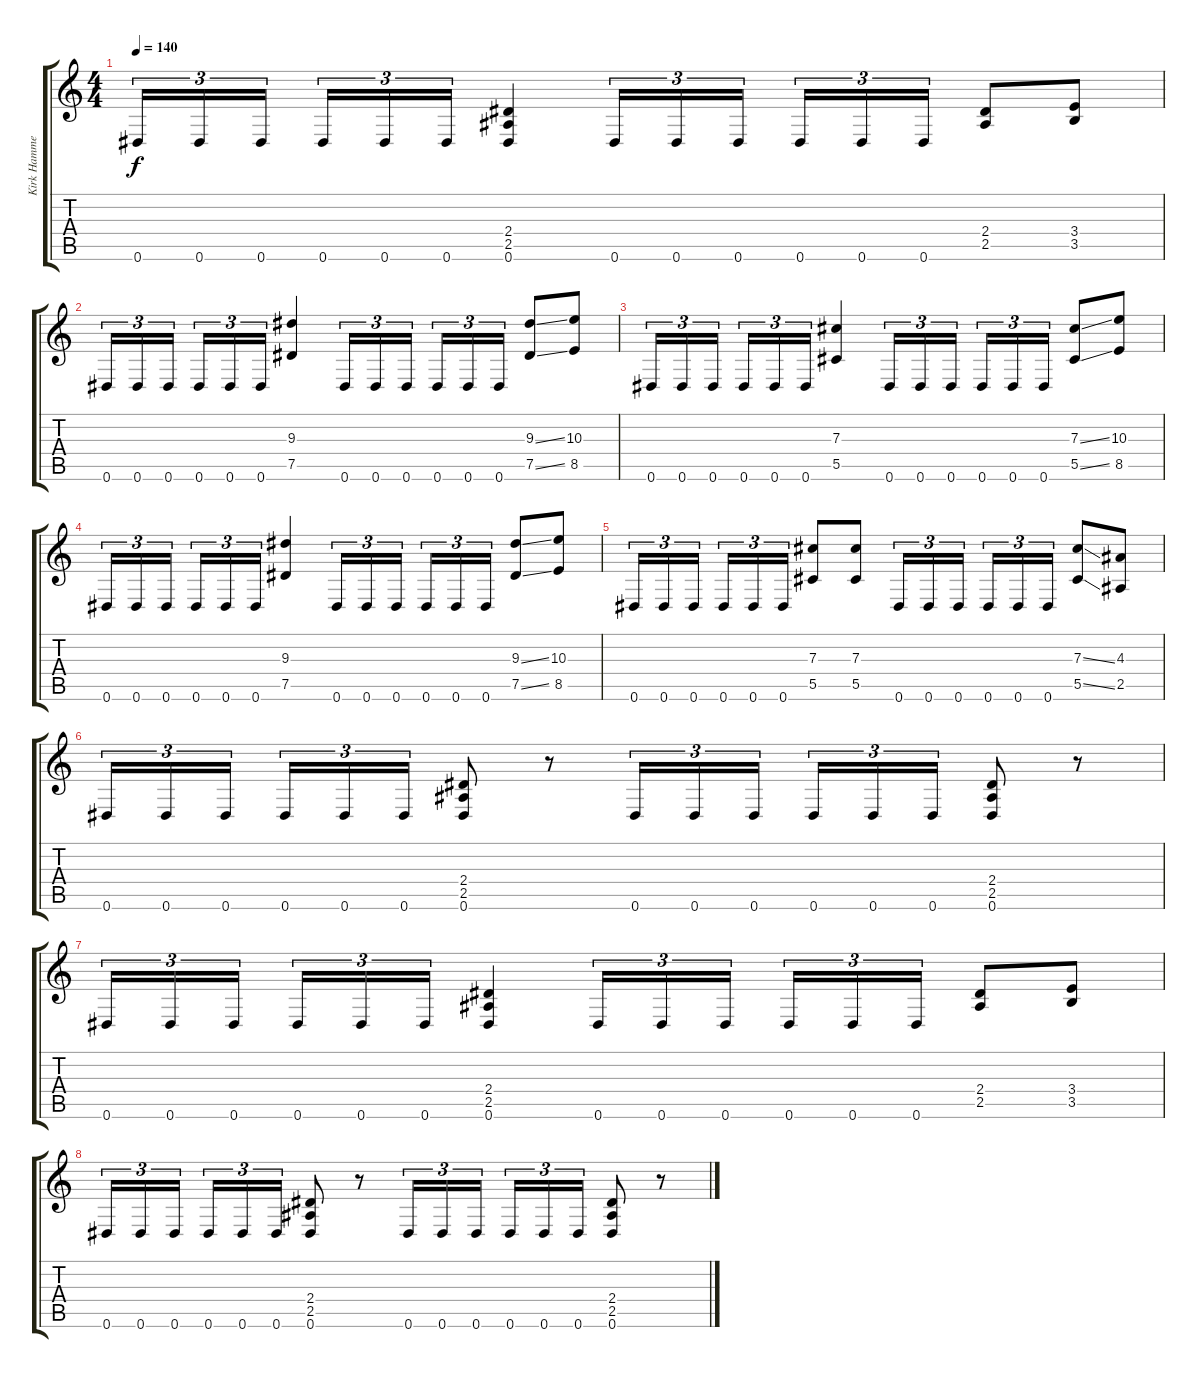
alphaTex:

\track ("Kirk Hammet" "Kirk Hamme") {instrument electricguitarclean}
\staff {score tabs}
\tuning (Eb4 Bb3 Gb3 Db3 Ab2 Eb2) {hide}
\ts (4 4)
\tempo 140
\clef g2
\ks c
0.6.16{tu (3 2) dy f} 0.6.16{tu (3 2)} 0.6.16{tu (3 2)} 0.6.16{tu (3 2)} 0.6.16{tu (3 2)} 0.6.16{tu (3 2)} (2.4 2.5 0.6).4 0.6.16{tu (3 2)} 0.6.16{tu (3 2)} 0.6.16{tu (3 2)} 0.6.16{tu (3 2)} 0.6.16{tu (3 2)} 0.6.16{tu (3 2)} (2.4 2.5).8 (3.4 3.5).8 |
0.6.16{tu (3 2)} 0.6.16{tu (3 2)} 0.6.16{tu (3 2)} 0.6.16{tu (3 2)} 0.6.16{tu (3 2)} 0.6.16{tu (3 2)} (9.3 7.5).4 0.6.16{tu (3 2)} 0.6.16{tu (3 2)} 0.6.16{tu (3 2)} 0.6.16{tu (3 2)} 0.6.16{tu (3 2)} 0.6.16{tu (3 2)} (9.3{ss} 7.5{ss}).8 (10.3 8.5).8 |
0.6.16{tu (3 2)} 0.6.16{tu (3 2)} 0.6.16{tu (3 2)} 0.6.16{tu (3 2)} 0.6.16{tu (3 2)} 0.6.16{tu (3 2)} (7.3 5.5).4 0.6.16{tu (3 2)} 0.6.16{tu (3 2)} 0.6.16{tu (3 2)} 0.6.16{tu (3 2)} 0.6.16{tu (3 2)} 0.6.16{tu (3 2)} (7.3{ss} 5.5{ss}).8 (10.3 8.5).8 |
0.6.16{tu (3 2)} 0.6.16{tu (3 2)} 0.6.16{tu (3 2)} 0.6.16{tu (3 2)} 0.6.16{tu (3 2)} 0.6.16{tu (3 2)} (9.3 7.5).4 0.6.16{tu (3 2)} 0.6.16{tu (3 2)} 0.6.16{tu (3 2)} 0.6.16{tu (3 2)} 0.6.16{tu (3 2)} 0.6.16{tu (3 2)} (9.3{ss} 7.5{ss}).8 (10.3 8.5).8 |
0.6.16{tu (3 2)} 0.6.16{tu (3 2)} 0.6.16{tu (3 2)} 0.6.16{tu (3 2)} 0.6.16{tu (3 2)} 0.6.16{tu (3 2)} (7.3 5.5).8 (7.3 5.5).8 0.6.16{tu (3 2)} 0.6.16{tu (3 2)} 0.6.16{tu (3 2)} 0.6.16{tu (3 2)} 0.6.16{tu (3 2)} 0.6.16{tu (3 2)} (7.3{ss} 5.5{ss}).8 (4.3 2.5).8 |
0.6.16{tu (3 2)} 0.6.16{tu (3 2)} 0.6.16{tu (3 2)} 0.6.16{tu (3 2)} 0.6.16{tu (3 2)} 0.6.16{tu (3 2)} (2.4 2.5 0.6).8 r.8 0.6.16{tu (3 2)} 0.6.16{tu (3 2)} 0.6.16{tu (3 2)} 0.6.16{tu (3 2)} 0.6.16{tu (3 2)} 0.6.16{tu (3 2)} (2.4 2.5 0.6).8 r.8 |
0.6.16{tu (3 2)} 0.6.16{tu (3 2)} 0.6.16{tu (3 2)} 0.6.16{tu (3 2)} 0.6.16{tu (3 2)} 0.6.16{tu (3 2)} (2.4 2.5 0.6).4 0.6.16{tu (3 2)} 0.6.16{tu (3 2)} 0.6.16{tu (3 2)} 0.6.16{tu (3 2)} 0.6.16{tu (3 2)} 0.6.16{tu (3 2)} (2.4 2.5).8 (3.4 3.5).8 |
0.6.16{tu (3 2)} 0.6.16{tu (3 2)} 0.6.16{tu (3 2)} 0.6.16{tu (3 2)} 0.6.16{tu (3 2)} 0.6.16{tu (3 2)} (2.4 2.5 0.6).8 r.8 0.6.16{tu (3 2)} 0.6.16{tu (3 2)} 0.6.16{tu (3 2)} 0.6.16{tu (3 2)} 0.6.16{tu (3 2)} 0.6.16{tu (3 2)} (2.4 2.5 0.6).8 r.8
